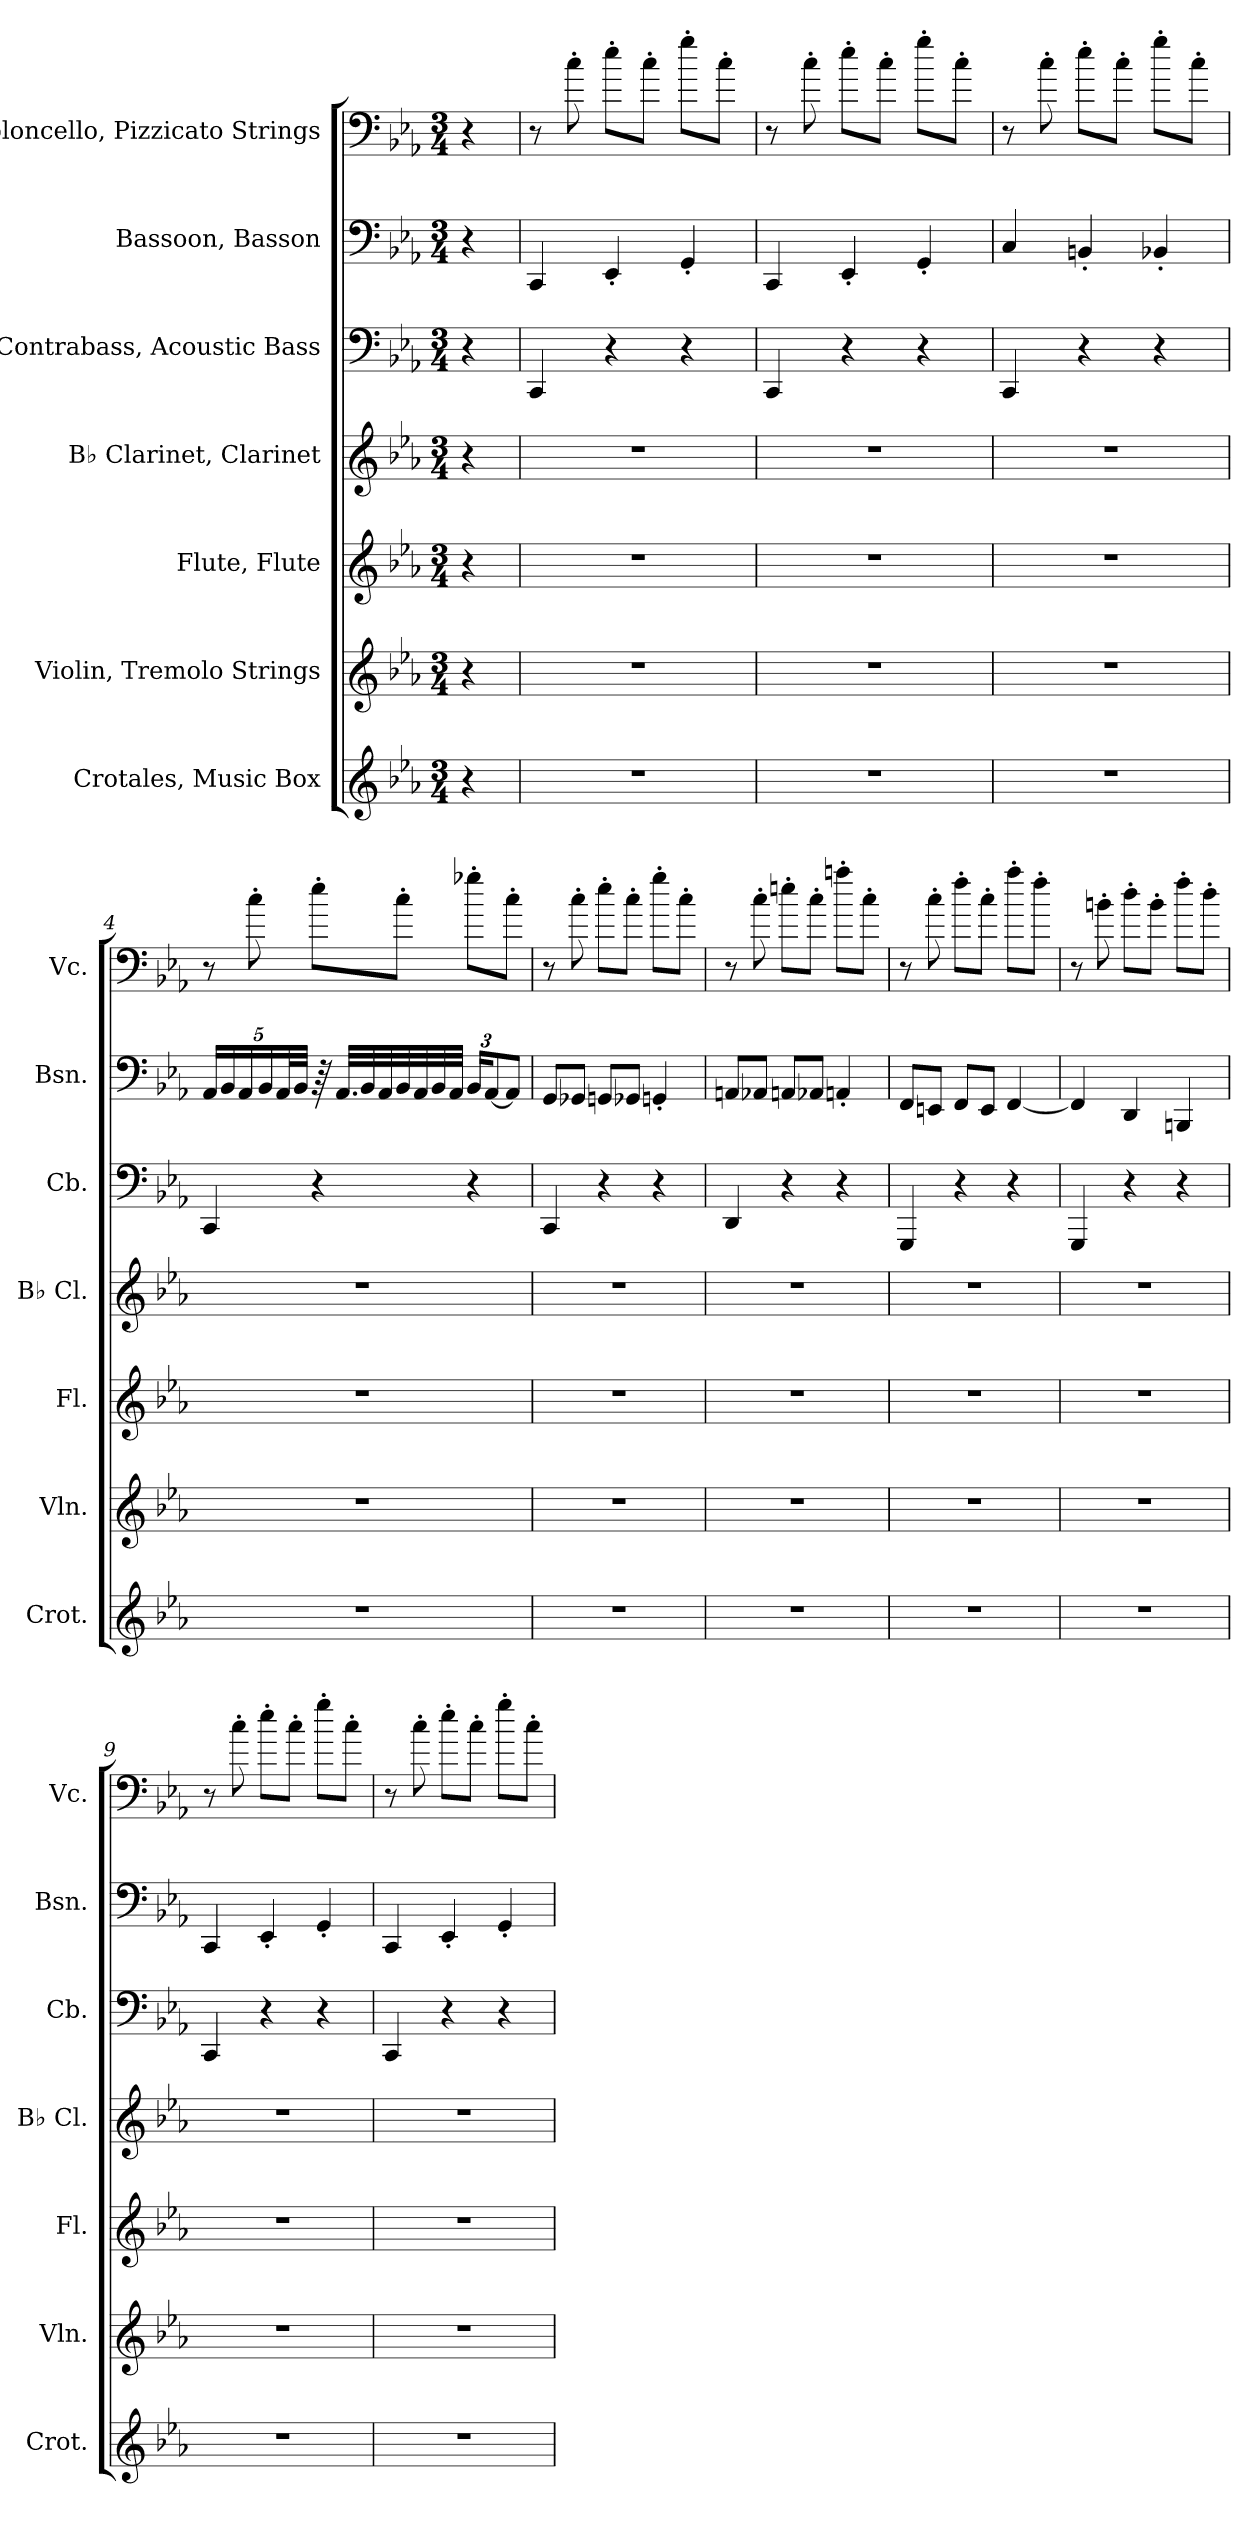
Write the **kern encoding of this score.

**kern	**kern	**kern	**kern	**kern	**kern	**kern
*part7	*part6	*part5	*part4	*part3	*part2	*part1
*staff7	*staff6	*staff5	*staff4	*staff3	*staff2	*staff1
*I"Crotales, Music Box	*I"Violin, Tremolo Strings	*I"Flute, Flute	*I"B♭ Clarinet, Clarinet	*I"Contrabass, Acoustic Bass	*I"Bassoon, Basson	*I"Violoncello, Pizzicato Strings
*I'Crot.	*I'Vln.	*I'Fl.	*I'B♭ Cl.	*I'Cb.	*I'Bsn.	*I'Vc.
*clefG2	*clefG2	*clefG2	*clefG2	*clefF4	*clefF4	*clefF4
*ITrd-14c-24	*	*	*ITrd1c2	*ITrd7c12	*	*
*k[b-e-a-]	*k[b-e-a-]	*k[b-e-a-]	*k[b-e-a-d-g-]	*k[b-e-a-]	*k[b-e-a-]	*k[b-e-a-]
*M3/4	*M3/4	*M3/4	*M3/4	*M3/4	*M3/4	*M3/4
*MM85	*MM85	*MM85	*MM85	*MM85	*MM85	*MM85
=	=	=	=	=	=	=
4r	4r	4r	4r	4r	4r	4r
=1	=1	=1	=1	=1	=1	=1
2.r	2.r	2.r	2.r	4CCC/	4CC/	8r
.	.	.	.	.	.	8cc'\
.	.	.	.	4r	4EE-'/	8ee-'\L
.	.	.	.	.	.	8cc'\J
.	.	.	.	4r	4GG'/	8gg'\L
.	.	.	.	.	.	8cc'\J
=2	=2	=2	=2	=2	=2	=2
2.r	2.r	2.r	2.r	4CCC/	4CC/	8r
.	.	.	.	.	.	8cc'\
.	.	.	.	4r	4EE-'/	8ee-'\L
.	.	.	.	.	.	8cc'\J
.	.	.	.	4r	4GG'/	8gg'\L
.	.	.	.	.	.	8cc'\J
=3	=3	=3	=3	=3	=3	=3
2.r	2.r	2.r	2.r	4CCC/	4C/	8r
.	.	.	.	.	.	8cc'\
.	.	.	.	4r	4BBn'/	8ee-'\L
.	.	.	.	.	.	8cc'\J
.	.	.	.	4r	4BB-X'/	8gg'\L
.	.	.	.	.	.	8cc'\J
!!LO:PB:g=z
=4	=4	=4	=4	=4	=4	=4
*	*	*	*	*	*Xbrackettup	*
2.r	2.r	2.r	2.r	4CCC/	20AA-/LL	8r
.	.	.	.	.	20BB-/	.
.	.	.	.	.	20AA-/	.
.	.	.	.	.	.	8cc'\
.	.	.	.	.	20BB-/	.
.	.	.	.	.	40AA-/L	.
.	.	.	.	.	40BB-/JJJ	.
.	.	.	.	4r	64r	8ee-'\L
.	.	.	.	.	32.AA-/LLL	.
.	.	.	.	.	32BB-/	.
.	.	.	.	.	32AA-/	.
.	.	.	.	.	32BB-/	8cc'\J
.	.	.	.	.	32AA-/	.
.	.	.	.	.	32BB-/	.
.	.	.	.	.	32AA-/JJJ	.
.	.	.	.	4r	24BB-/KL	8gg-X'\L
.	.	.	.	.	[12AA-/	.
.	.	.	.	.	8AA-/J]	8cc'\J
=5	=5	=5	=5	=5	=5	=5
2.r	2.r	2.r	2.r	4CCC/	8GG/L	8r
.	.	.	.	.	8GG-X/J	8cc'\
.	.	.	.	4r	8GGn/L	8ee-'\L
.	.	.	.	.	8GG-X/J	8cc'\J
.	.	.	.	4r	4GGn'/	8gg'\L
.	.	.	.	.	.	8cc'\J
=6	=6	=6	=6	=6	=6	=6
2.r	2.r	2.r	2.r	4DDD/	8AAn/L	8r
.	.	.	.	.	8AA-X/J	8cc'\
.	.	.	.	4r	8AAn/L	8een'\L
.	.	.	.	.	8AA-X/J	8cc'\J
.	.	.	.	4r	4AAn'/	8aan'\L
.	.	.	.	.	.	8cc'\J
!!LO:PB:g=z
=7	=7	=7	=7	=7	=7	=7
2.r	2.r	2.r	2.r	4GGGG/	8FF/L	8r
.	.	.	.	.	8EEn/J	8cc'\
.	.	.	.	4r	8FF/L	8ff'\L
.	.	.	.	.	8EE/J	8cc'\J
.	.	.	.	4r	[4FF/	8aa-'\L
.	.	.	.	.	.	8ff'\J
=8	=8	=8	=8	=8	=8	=8
2.r	2.r	2.r	2.r	4GGGG/	4FF/]	8r
.	.	.	.	.	.	8bn'\
.	.	.	.	4r	4DD/	8dd'\L
.	.	.	.	.	.	8b'\J
.	.	.	.	4r	4BBBn/	8ff'\L
.	.	.	.	.	.	8dd'\J
=9	=9	=9	=9	=9	=9	=9
2.r	2.r	2.r	2.r	4CCC/	4CC/	8r
.	.	.	.	.	.	8cc'\
.	.	.	.	4r	4EE-'/	8ee-'\L
.	.	.	.	.	.	8cc'\J
.	.	.	.	4r	4GG'/	8gg'\L
.	.	.	.	.	.	8cc'\J
=10	=10	=10	=10	=10	=10	=10
2.r	2.r	2.r	2.r	4CCC/	4CC/	8r
.	.	.	.	.	.	8cc'\
.	.	.	.	4r	4EE-'/	8ee-'\L
.	.	.	.	.	.	8cc'\J
.	.	.	.	4r	4GG'/	8gg'\L
.	.	.	.	.	.	8cc'\J
=	=	=	=	=	=	=
*-	*-	*-	*-	*-	*-	*-
